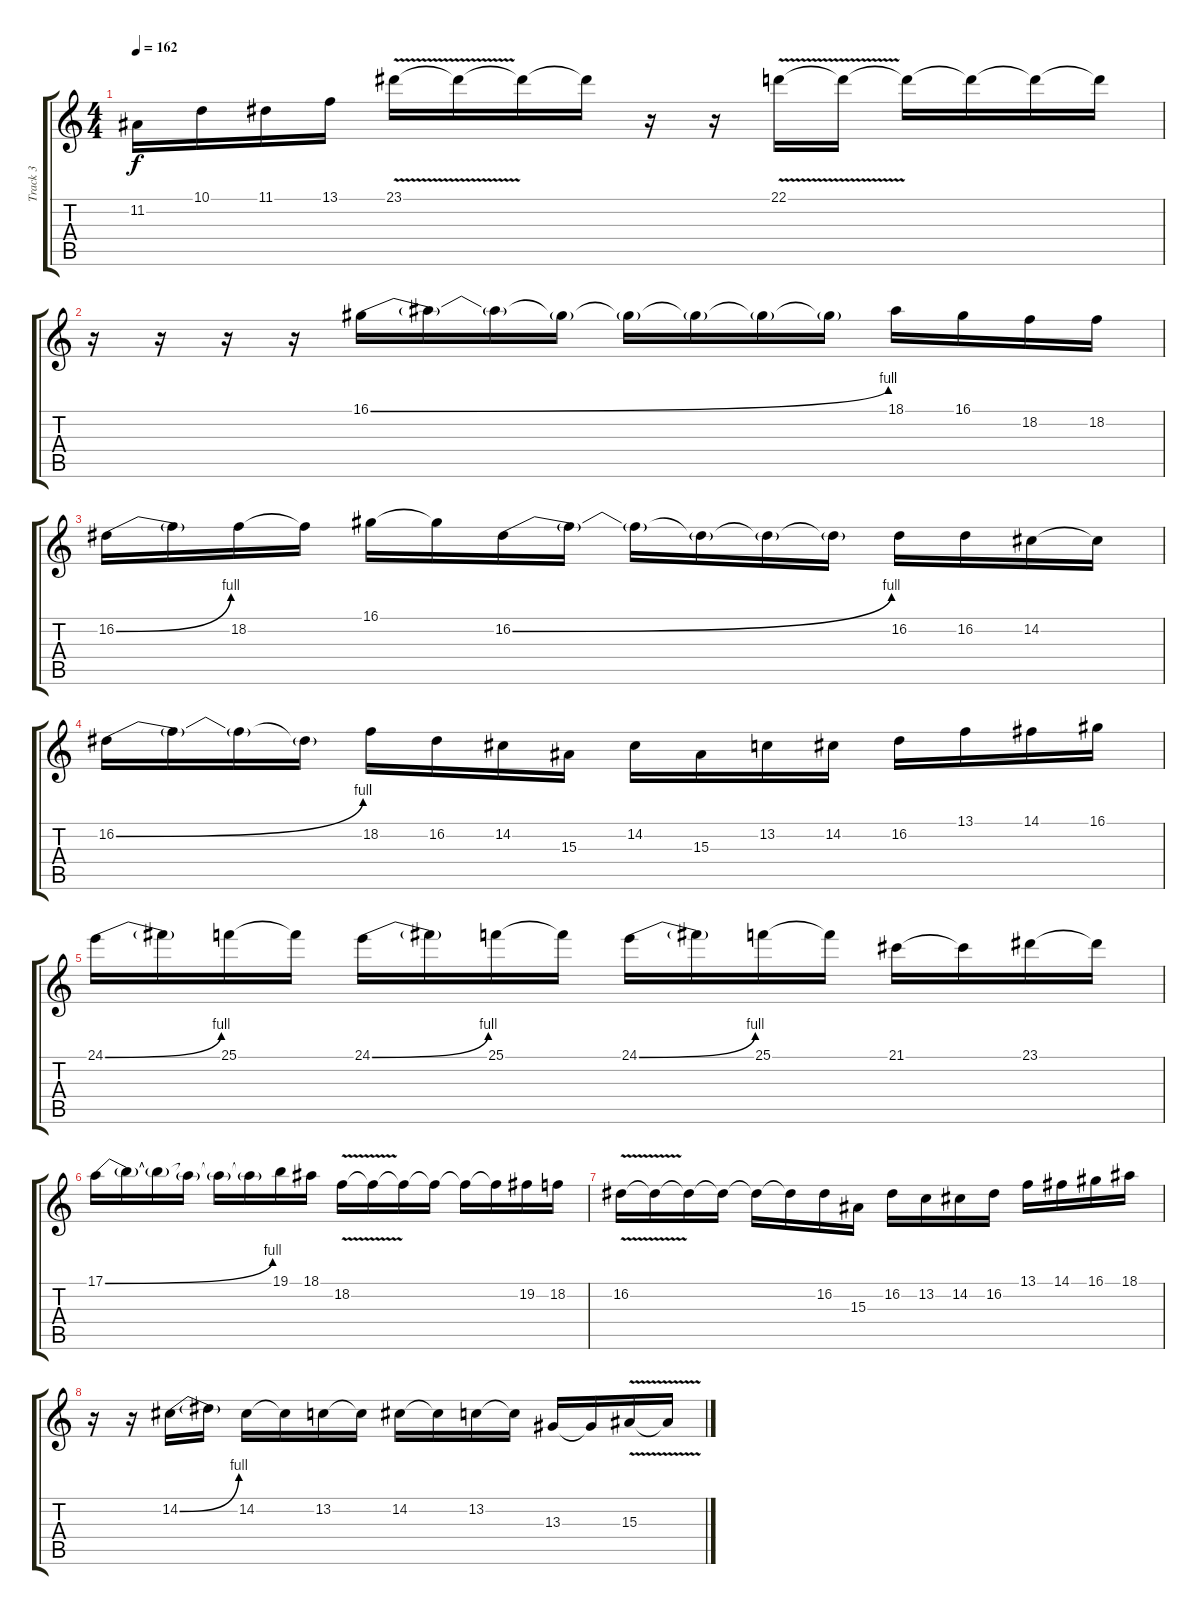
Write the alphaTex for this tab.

\track ("Track 3" "Track 3") {instrument lead5charang}
\staff {score tabs}
\tuning (E4 B3 G3 D3 A2 E2) {hide}
\ts (4 4)
\tempo 162
\clef g2
\ks c
11.2.16{dy f} 10.1.16 11.1.16 13.1.16 23.1{v}.16 23.1{t}.16 23.1{t}.16 23.1{t}.16 r.16 r.16 22.1{v}.16 22.1{t}.16 22.1{t}.16 22.1{t}.16 22.1{t}.16 22.1{t}.16 |
r.16 r.16 r.16 r.16 16.1{be (bend 0 0 60 4)}.16 16.1{t}.16 16.1{t}.16 16.1{t}.16 16.1{t}.16 16.1{t}.16 16.1{t}.16 16.1{t}.16 18.1.16 16.1.16 18.2.16 18.2.16 |
16.2{be (bend 0 0 60 4)}.16 16.2{t}.16 18.2.16 18.2{t}.16 16.1.16 16.1{t}.16 16.2{be (bend 0 0 60 4)}.16 16.2{t}.16 16.2{t}.16 16.2{t}.16 16.2{t}.16 16.2{t}.16 16.2.16 16.2.16 14.2.16 14.2{t}.16 |
16.2{be (bend 0 0 60 4)}.16 16.2{t}.16 16.2{t}.16 16.2{t}.16 18.2.16 16.2.16 14.2.16 15.3.16 14.2.16 15.3.16 13.2.16 14.2.16 16.2.16 13.1.16 14.1.16 16.1.16 |
24.1{be (bend 0 0 60 4)}.16 24.1{t}.16 25.1.16 25.1{t}.16 24.1{be (bend 0 0 60 4)}.16 24.1{t}.16 25.1.16 25.1{t}.16 24.1{be (bend 0 0 60 4)}.16 24.1{t}.16 25.1.16 25.1{t}.16 21.1.16 21.1{t}.16 23.1.16 23.1{t}.16 |
17.1{be (bend 0 0 60 4)}.16 17.1{t}.16 17.1{t}.16 17.1{t}.16 17.1{t}.16 17.1{t}.16 19.1.16 18.1.16 18.2{v}.16 18.2{t}.16 18.2{t}.16 18.2{t}.16 18.2{t}.16 18.2{t}.16 19.2.16 18.2.16 |
16.2{v}.16 16.2{t}.16 16.2{t}.16 16.2{t}.16 16.2{t}.16 16.2{t}.16 16.2.16 15.3.16 16.2.16 13.2.16 14.2.16 16.2.16 13.1.16 14.1.16 16.1.16 18.1.16 |
r.16 r.16 14.2{be (bend 0 0 60 4)}.16 14.2{t}.16 14.2.16 14.2{t}.16 13.2.16 13.2{t}.16 14.2.16 14.2{t}.16 13.2.16 13.2{t}.16 13.3.16 13.3{t}.16 15.3{v}.16 15.3{t}.16
